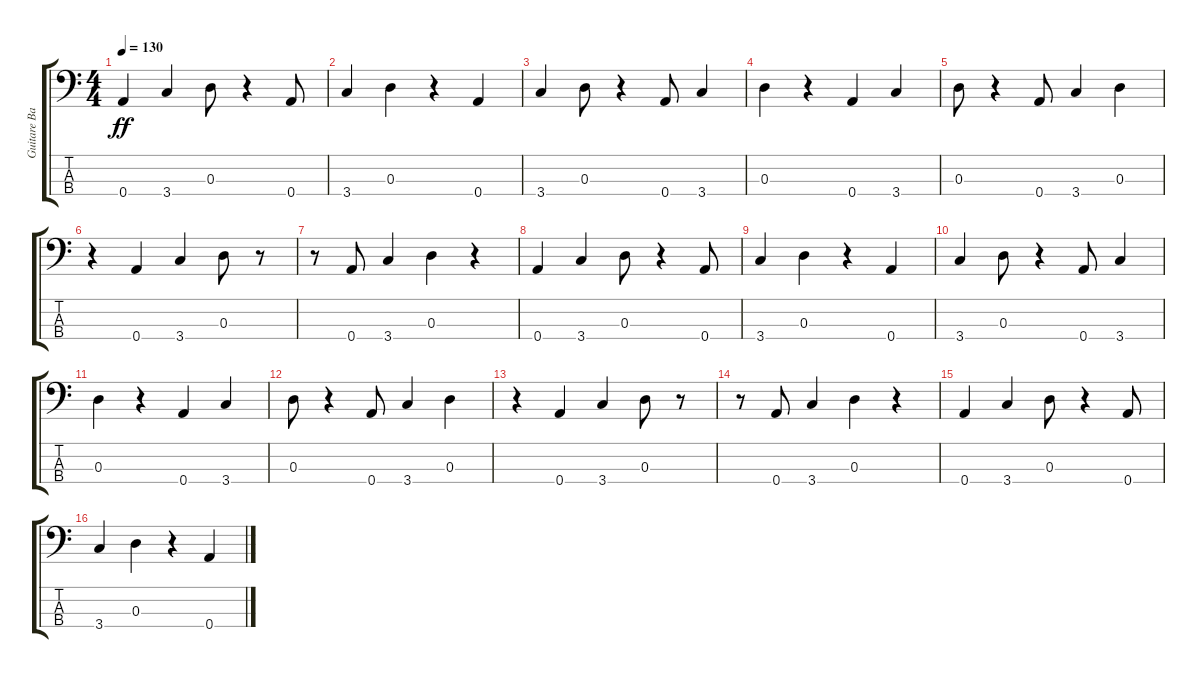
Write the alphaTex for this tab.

\track ("Guitare Basse" "Guitare Ba") {instrument electricbassfinger}
\staff {score tabs}
\tuning (C-1 G2 D2 A1) {hide}
\ts (4 4)
\tempo 130
\clef f4
\ks c
0.4.4{dy ff} 3.4.4 0.3.8 r.4 0.4.8 |
3.4.4 0.3.4 r.4 0.4.4 |
3.4.4 0.3.8 r.4 0.4.8 3.4.4 |
0.3.4 r.4 0.4.4 3.4.4 |
0.3.8 r.4 0.4.8 3.4.4 0.3.4 |
r.4 0.4.4 3.4.4 0.3.8 r.8 |
r.8 0.4.8 3.4.4 0.3.4 r.4 |
0.4.4 3.4.4 0.3.8 r.4 0.4.8 |
3.4.4 0.3.4 r.4 0.4.4 |
3.4.4 0.3.8 r.4 0.4.8 3.4.4 |
0.3.4 r.4 0.4.4 3.4.4 |
0.3.8 r.4 0.4.8 3.4.4 0.3.4 |
r.4 0.4.4 3.4.4 0.3.8 r.8 |
r.8 0.4.8 3.4.4 0.3.4 r.4 |
0.4.4 3.4.4 0.3.8 r.4 0.4.8 |
3.4.4 0.3.4 r.4 0.4.4
